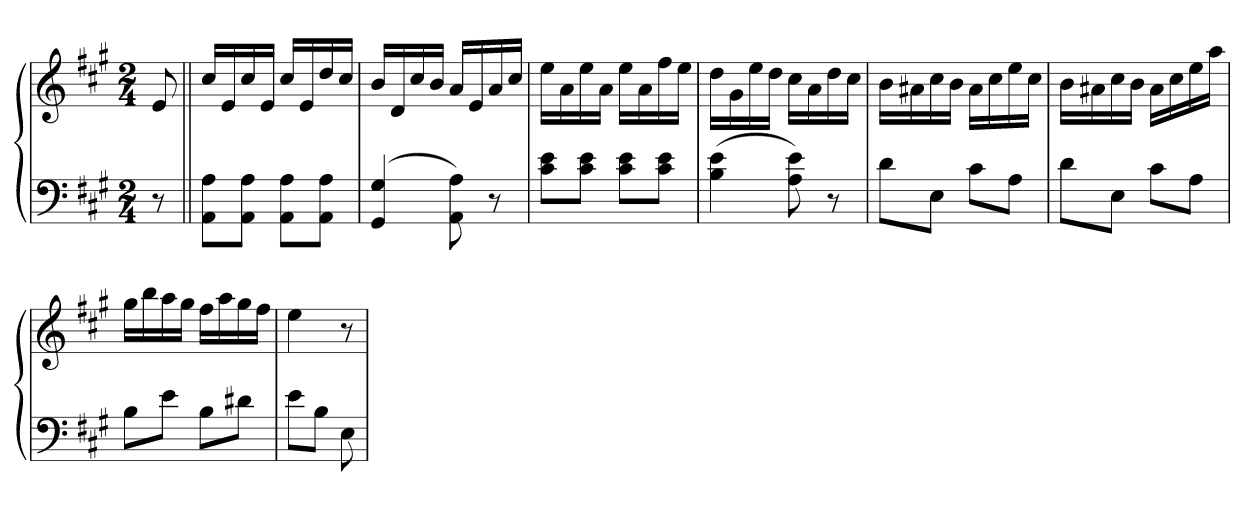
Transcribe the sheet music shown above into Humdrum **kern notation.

**kern	**kern
*part1	*part1
*staff2	*staff1
*clefF4	*clefG2
*k[f#c#g#]	*k[f#c#g#]
*A:	*A:
*M2/4	*M2/4
=	=
8r	8e
=||	=||
8AA 8AL	16cc#LL
.	16e
8AA 8AJ	16cc#
.	16eJJ
8AA 8AL	16cc#LL
.	16e
8AA 8AJ	16dd
.	16cc#JJ
=	=
(4GG# 4G#	16bLL
.	16d
.	16cc#
.	16bJJ
8AA 8A)	16aLL
.	16e
8r	16a
.	16cc#JJ
=	=
8c# 8eL	16eeLL
.	16a
8c# 8eJ	16ee
.	16aJJ
8c# 8eL	16eeLL
.	16a
8c# 8eJ	16ff#
.	16eeJJ
=	=
(4B 4e	16ddLL
.	16g#
.	16ee
.	16ddJJ
8A 8e)	16cc#LL
.	16a
8r	16dd
.	16cc#JJ
=	=
8dL	16bLL
.	16a#X
8EJ	16cc#
.	16bJJ
8c#L	16a#LL
.	16cc#
8AJ	16ee
.	16cc#JJ
=	=
8dL	16bLL
.	16a#X
8EJ	16cc#
.	16bJJ
8c#L	16a#LL
.	16cc#
8AJ	16ee
.	16aaJJ
=	=
8BL	16gg#LL
.	16bb
8eJ	16aa
.	16gg#JJ
8BL	16ff#LL
.	16aa
8d#XJ	16gg#
.	16ff#JJ
=	=
8eL	4ee
8BJ	.
8E	8r
=	=
*-	*-
